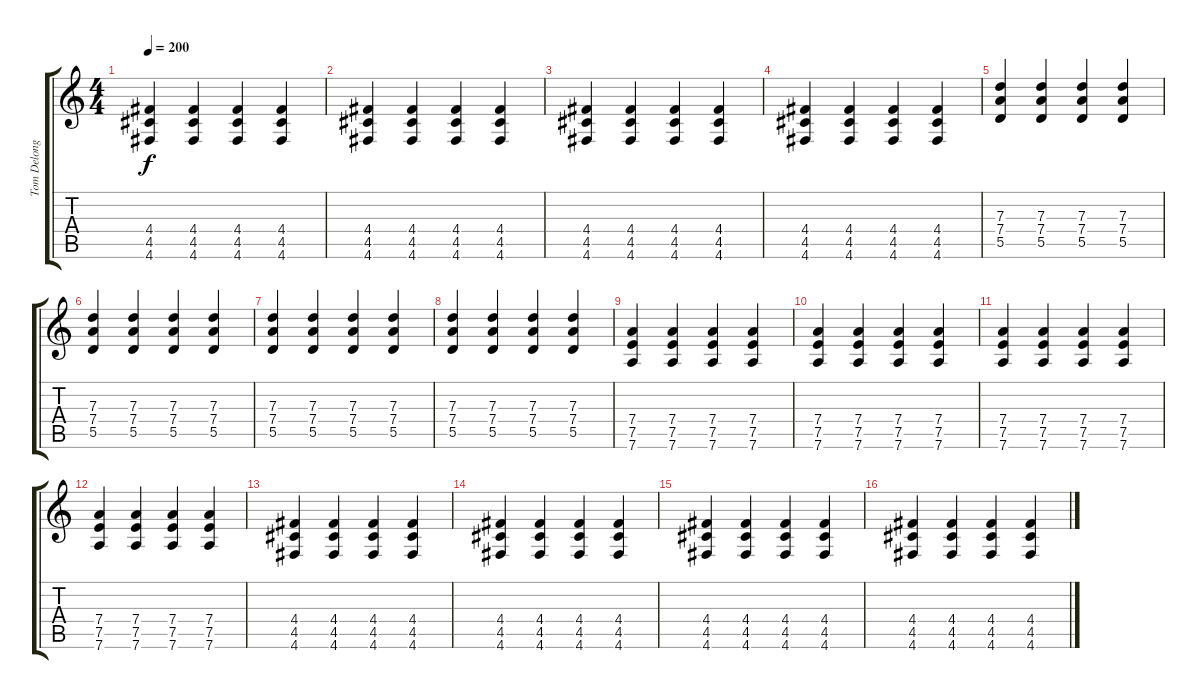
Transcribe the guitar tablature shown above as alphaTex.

\track ("Tom Delonge - Guitar" "Tom Delong") {instrument distortionguitar}
\staff {score tabs}
\tuning (E4 B3 G3 D3 A2 D2) {hide}
\ts (4 4)
\tempo 200
\clef g2
\ks c
(4.4 4.5 4.6).4{dy f} (4.4 4.5 4.6).4 (4.4 4.5 4.6).4 (4.4 4.5 4.6).4 |
(4.4 4.5 4.6).4 (4.4 4.5 4.6).4 (4.4 4.5 4.6).4 (4.4 4.5 4.6).4 |
(4.4 4.5 4.6).4 (4.4 4.5 4.6).4 (4.4 4.5 4.6).4 (4.4 4.5 4.6).4 |
(4.4 4.5 4.6).4 (4.4 4.5 4.6).4 (4.4 4.5 4.6).4 (4.4 4.5 4.6).4 |
(7.3 7.4 5.5).4 (7.3 7.4 5.5).4 (7.3 7.4 5.5).4 (7.3 7.4 5.5).4 |
(7.3 7.4 5.5).4 (7.3 7.4 5.5).4 (7.3 7.4 5.5).4 (7.3 7.4 5.5).4 |
(7.3 7.4 5.5).4 (7.3 7.4 5.5).4 (7.3 7.4 5.5).4 (7.3 7.4 5.5).4 |
(7.3 7.4 5.5).4 (7.3 7.4 5.5).4 (7.3 7.4 5.5).4 (7.3 7.4 5.5).4 |
(7.4 7.5 7.6).4 (7.4 7.5 7.6).4 (7.4 7.5 7.6).4 (7.4 7.5 7.6).4 |
(7.4 7.5 7.6).4 (7.4 7.5 7.6).4 (7.4 7.5 7.6).4 (7.4 7.5 7.6).4 |
(7.4 7.5 7.6).4 (7.4 7.5 7.6).4 (7.4 7.5 7.6).4 (7.4 7.5 7.6).4 |
(7.4 7.5 7.6).4 (7.4 7.5 7.6).4 (7.4 7.5 7.6).4 (7.4 7.5 7.6).4 |
(4.4 4.5 4.6).4 (4.4 4.5 4.6).4 (4.4 4.5 4.6).4 (4.4 4.5 4.6).4 |
(4.4 4.5 4.6).4 (4.4 4.5 4.6).4 (4.4 4.5 4.6).4 (4.4 4.5 4.6).4 |
(4.4 4.5 4.6).4 (4.4 4.5 4.6).4 (4.4 4.5 4.6).4 (4.4 4.5 4.6).4 |
(4.4 4.5 4.6).4 (4.4 4.5 4.6).4 (4.4 4.5 4.6).4 (4.4 4.5 4.6).4
